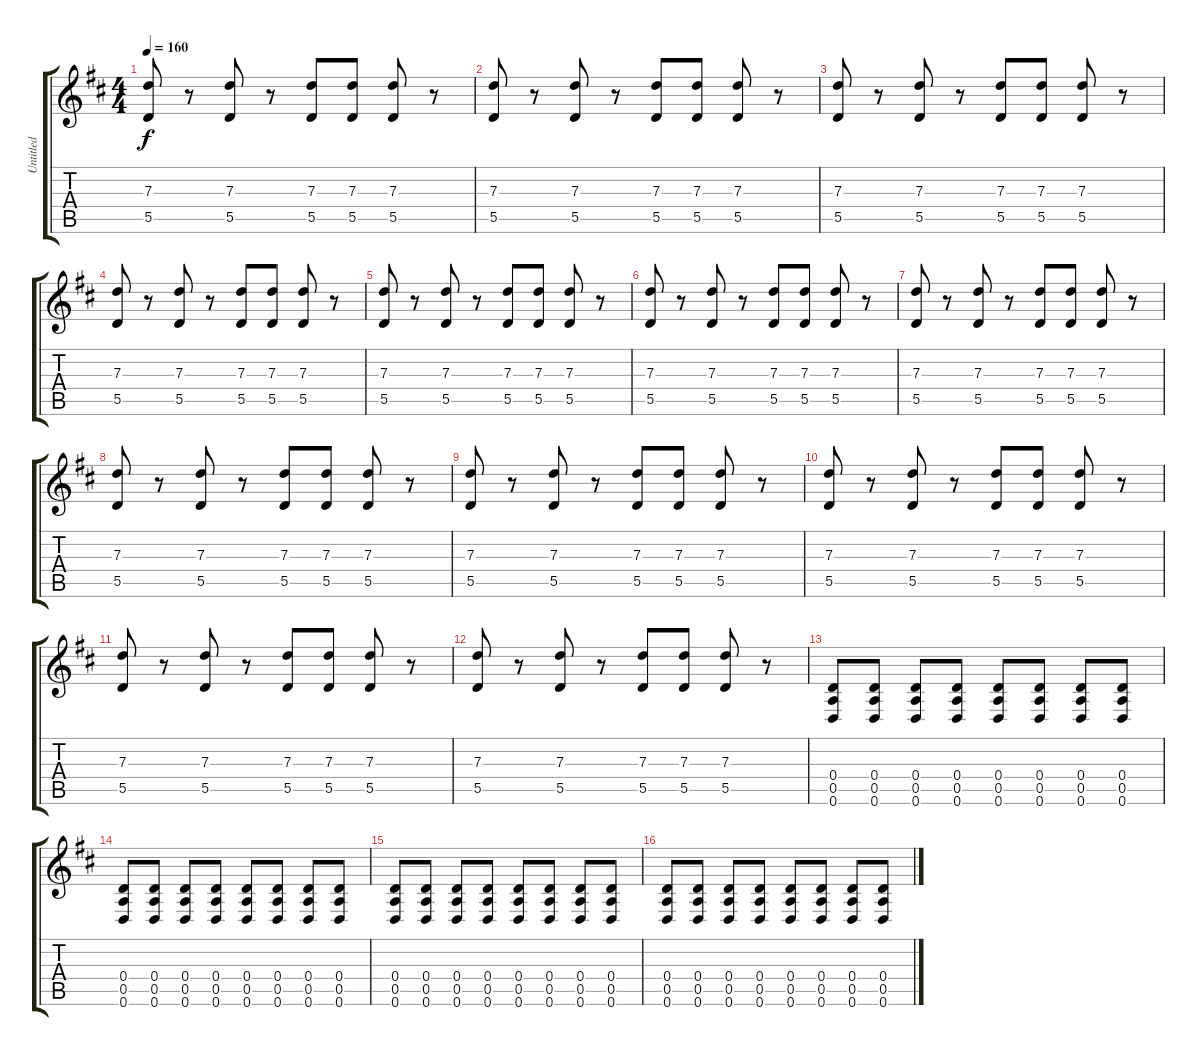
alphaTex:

\track ("Untitled" "Untitled") {instrument distortionguitar}
\staff {score tabs}
\tuning (E4 B3 G3 D3 A2 D2) {hide}
\ts (4 4)
\tempo 160
\clef g2
\ks d
(7.3 5.5).8{dy f} r.8 (7.3 5.5).8 r.8 (7.3 5.5).8 (7.3 5.5).8 (7.3 5.5).8 r.8 |
(7.3 5.5).8 r.8 (7.3 5.5).8 r.8 (7.3 5.5).8 (7.3 5.5).8 (7.3 5.5).8 r.8 |
(7.3 5.5).8 r.8 (7.3 5.5).8 r.8 (7.3 5.5).8 (7.3 5.5).8 (7.3 5.5).8 r.8 |
(7.3 5.5).8 r.8 (7.3 5.5).8 r.8 (7.3 5.5).8 (7.3 5.5).8 (7.3 5.5).8 r.8 |
(7.3 5.5).8 r.8 (7.3 5.5).8 r.8 (7.3 5.5).8 (7.3 5.5).8 (7.3 5.5).8 r.8 |
(7.3 5.5).8 r.8 (7.3 5.5).8 r.8 (7.3 5.5).8 (7.3 5.5).8 (7.3 5.5).8 r.8 |
(7.3 5.5).8 r.8 (7.3 5.5).8 r.8 (7.3 5.5).8 (7.3 5.5).8 (7.3 5.5).8 r.8 |
(7.3 5.5).8 r.8 (7.3 5.5).8 r.8 (7.3 5.5).8 (7.3 5.5).8 (7.3 5.5).8 r.8 |
(7.3 5.5).8 r.8 (7.3 5.5).8 r.8 (7.3 5.5).8 (7.3 5.5).8 (7.3 5.5).8 r.8 |
(7.3 5.5).8 r.8 (7.3 5.5).8 r.8 (7.3 5.5).8 (7.3 5.5).8 (7.3 5.5).8 r.8 |
(7.3 5.5).8 r.8 (7.3 5.5).8 r.8 (7.3 5.5).8 (7.3 5.5).8 (7.3 5.5).8 r.8 |
(7.3 5.5).8 r.8 (7.3 5.5).8 r.8 (7.3 5.5).8 (7.3 5.5).8 (7.3 5.5).8 r.8 |
(0.4 0.5 0.6).8 (0.4 0.5 0.6).8 (0.4 0.5 0.6).8 (0.4 0.5 0.6).8 (0.4 0.5 0.6).8 (0.4 0.5 0.6).8 (0.4 0.5 0.6).8 (0.4 0.5 0.6).8 |
(0.4 0.5 0.6).8 (0.4 0.5 0.6).8 (0.4 0.5 0.6).8 (0.4 0.5 0.6).8 (0.4 0.5 0.6).8 (0.4 0.5 0.6).8 (0.4 0.5 0.6).8 (0.4 0.5 0.6).8 |
(0.4 0.5 0.6).8 (0.4 0.5 0.6).8 (0.4 0.5 0.6).8 (0.4 0.5 0.6).8 (0.4 0.5 0.6).8 (0.4 0.5 0.6).8 (0.4 0.5 0.6).8 (0.4 0.5 0.6).8 |
(0.4 0.5 0.6).8 (0.4 0.5 0.6).8 (0.4 0.5 0.6).8 (0.4 0.5 0.6).8 (0.4 0.5 0.6).8 (0.4 0.5 0.6).8 (0.4 0.5 0.6).8 (0.4 0.5 0.6).8
